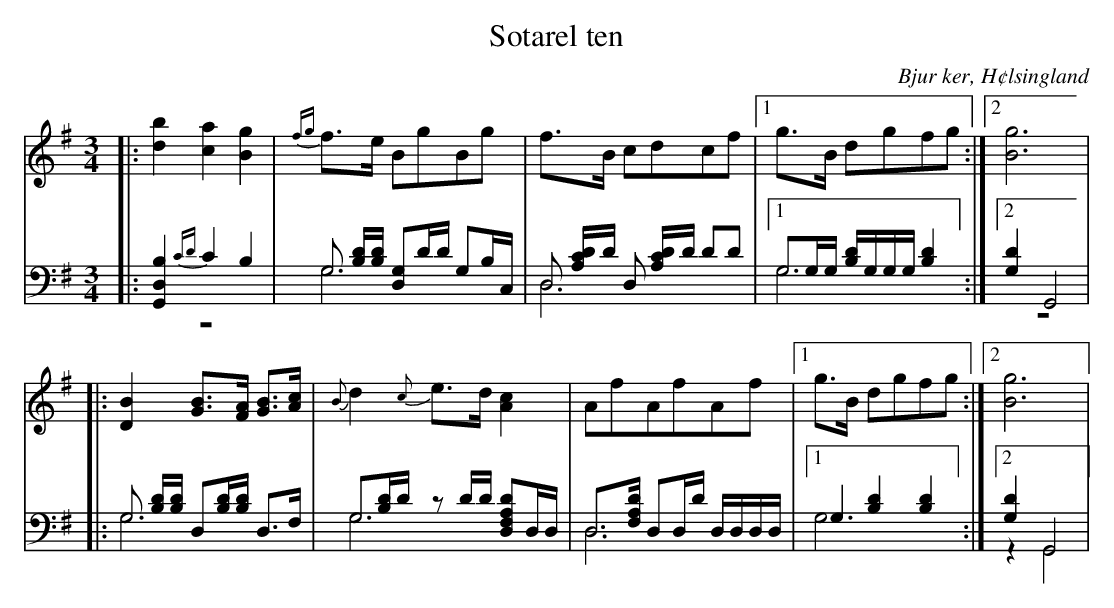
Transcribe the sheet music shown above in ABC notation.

X:1
T: Sotarel ten
O: Bjur ker, H¢lsingland
M: 3/4
L: 1/8
K: G
V:1
V:2
V:3 merge
V:1
|:[d2b2] [c2a2] [B2g2]|{fg}f>e BgBg|f>B cdcf |1g>B dgfg :|2 [B6g6]|
|:[D2B2] [GB]>[FA] [GB]>[Ac]|{B}d2 {c}e>d [A2c2]|AfAfAf |1g>B dgfg :|2 [B6g6]|
V:2 clef=bass
|:[G,,2 D,2B,2] {CD}C2 B,2|G, [B,/ D/][B,/ D/] [G,D,]D/D/ G,B,/C,/|D, [A,/ C/ D/]D/ D, [A,/ C/ D/]D/ DD|1G,G,/G,/ [B, D]/G,/G,/G,/ [B,2 D2]:|2 [G,2D2] G,,4|
|:G, [B,/ D/][B,/ D/] D,[B,/ D/][B,/ D/] D,>F,|G,[B,/ D/]D/ zD/D/ [D, F,A,D]D,/D,/|D,>[F, A, D] D,D,/D/ D,/D,/D,/D,/|1 G,2 [B,2 D2] [B,2 D2] :|2 [G,2D2] G,,4|
V:3 clef=bass
|:z6|G,6|D,6|1G,6:|2 z6|
|:G,6|G,6|D,6|1 G,6 :|2 z2 G,,4|
